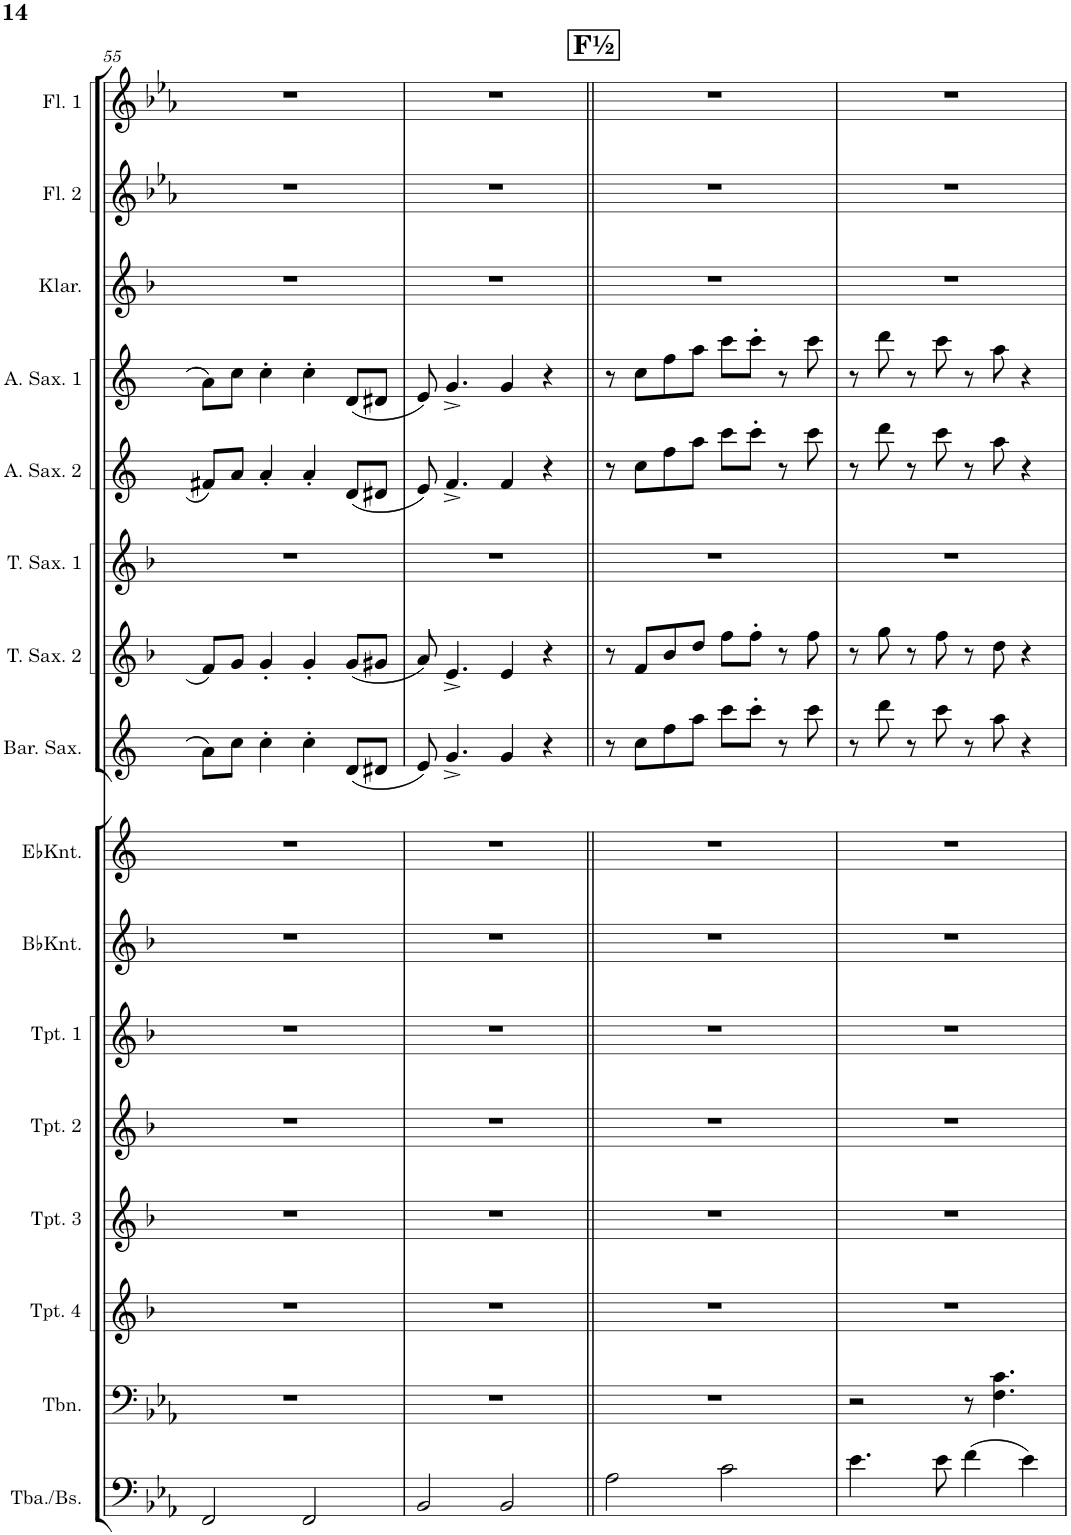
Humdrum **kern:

**kern	**kern	**kern	**kern	**kern	**kern	**kern	**kern	**kern	**kern	**kern	**kern	**kern	**kern	**kern	**kern
*part16	*part15	*part14	*part13	*part12	*part11	*part10	*part9	*part8	*part7	*part6	*part5	*part4	*part3	*part2	*part1
*staff16	*staff15	*staff14	*staff13	*staff12	*staff11	*staff10	*staff9	*staff8	*staff7	*staff6	*staff5	*staff4	*staff3	*staff2	*staff1
*I"Tuba/Elbas	*I"Tromboner	*I"Trumpet 4	*I"Trumpet 3	*I"Trumpet 2	*I"Trumpet 1	*I"Bb Kornett	*I"Eb Kornett	*I"Barytonsax	*I"Tenosax 2	*I"Tenorsax 1	*I"Altsax 2	*I"Altsax 1	*I"Klantinetter	*I"Flöjt 2	*I"Flöjt 1
*I'Tba./Bs.	*I'Tbn.	*I'Tpt. 4	*I'Tpt. 3	*I'Tpt. 2	*I'Tpt. 1	*I'BbKnt.	*I'EbKnt.	*I'Bar. Sax.	*I'T. Sax. 2	*I'T. Sax. 1	*I'A. Sax. 2	*I'A. Sax. 1	*I'Klar.	*I'Fl. 2	*I'Fl. 1
!!LO:PB:g=z
*clefF4	*clefF4	*clefG2	*clefG2	*clefG2	*clefG2	*clefG2	*clefG2	*clefG2	*clefG2	*clefG2	*clefG2	*clefG2	*clefG2	*clefG2	*clefG2
*	*	*Trd1c2	*Trd1c2	*Trd1c2	*Trd1c2	*Trd1c2	*Trd-2c-3	*Trd12c21	*Trd8c14	*Trd8c14	*Trd5c9	*Trd5c9	*Trd1c2	*	*
*k[b-e-a-]	*k[b-e-a-]	*k[b-]	*k[b-]	*k[b-]	*k[b-]	*k[b-]	*k[]	*k[]	*k[b-]	*k[b-]	*k[]	*k[]	*k[b-]	*k[b-e-a-]	*k[b-e-a-]
*M2/2	*M2/2	*M2/2	*M2/2	*M2/2	*M2/2	*M2/2	*M2/2	*M2/2	*M2/2	*M2/2	*M2/2	*M2/2	*M2/2	*M2/2	*M2/2
*met(c|)	*met(c|)	*met(c|)	*met(c|)	*met(c|)	*met(c|)	*met(c|)	*met(c|)	*met(c|)	*met(c|)	*met(c|)	*met(c|)	*met(c|)	*met(c|)	*met(c|)	*met(c|)
=55	=55	=55	=55	=55	=55	=55	=55	=55	=55	=55	=55	=55	=55	=55	=55
2FF/	1r	1r	1r	1r	1r	1r	1r	8a\L	8f/L	1r	8f#X/L	8a\L	1r	1r	1r
.	.	.	.	.	.	.	.	8cc\J	8g/J	.	8a/J	8cc\J	.	.	.
.	.	.	.	.	.	.	.	4cc'\	4g'/	.	4a'/	4cc'\	.	.	.
2FF/	.	.	.	.	.	.	.	4cc'\	4g'/	.	4a'/	4cc'\	.	.	.
.	.	.	.	.	.	.	.	(8d/L	(8g/L	.	(8d/L	(8d/L	.	.	.
.	.	.	.	.	.	.	.	8d#X/J	8g#X/J	.	8d#X/J	8d#X/J	.	.	.
=56	=56	=56	=56	=56	=56	=56	=56	=56	=56	=56	=56	=56	=56	=56	=56
2BB-/	1r	1r	1r	1r	1r	1r	1r	8e/)	8a/)	1r	8e/)	8e/)	1r	1r	1r
.	.	.	.	.	.	.	.	4.g^/	4.e^/	.	4.f^/	4.g^/	.	.	.
2BB-/	.	.	.	.	.	.	.	4g/	4e/	.	4f/	4g/	.	.	.
.	.	.	.	.	.	.	.	4r	4r	.	4r	4r	.	.	.
!!LO:REH:place=s1:a:B:cj:fs=14:t=F½
=57||	=57||	=57||	=57||	=57||	=57||	=57||	=57||	=57||	=57||	=57||	=57||	=57||	=57||	=57||	=57||
2A-\	1r	1r	1r	1r	1r	1r	1r	8r	8r	1r	8r	8r	1r	1r	1r
.	.	.	.	.	.	.	.	8cc\L	8f/L	.	8cc\L	8cc\L	.	.	.
.	.	.	.	.	.	.	.	8ff\	8b-/	.	8ff\	8ff\	.	.	.
.	.	.	.	.	.	.	.	8aa\J	8dd/J	.	8aa\J	8aa\J	.	.	.
2c\	.	.	.	.	.	.	.	8ccc\L	8ff\L	.	8ccc\L	8ccc\L	.	.	.
.	.	.	.	.	.	.	.	8ccc'\J	8ff'\J	.	8ccc'\J	8ccc'\J	.	.	.
.	.	.	.	.	.	.	.	8r	8r	.	8r	8r	.	.	.
.	.	.	.	.	.	.	.	8ccc\	8ff\	.	8ccc\	8ccc\	.	.	.
=58	=58	=58	=58	=58	=58	=58	=58	=58	=58	=58	=58	=58	=58	=58	=58
4.e-\	2r	1r	1r	1r	1r	1r	1r	8r	8r	1r	8r	8r	1r	1r	1r
.	.	.	.	.	.	.	.	8ddd\	8gg\	.	8ddd\	8ddd\	.	.	.
.	.	.	.	.	.	.	.	8r	8r	.	8r	8r	.	.	.
8e-\	.	.	.	.	.	.	.	8ccc\	8ff\	.	8ccc\	8ccc\	.	.	.
(4f\	8r	.	.	.	.	.	.	8r	8r	.	8r	8r	.	.	.
.	4.F\ 4.c\	.	.	.	.	.	.	8aa\	8dd\	.	8aa\	8aa\	.	.	.
4e-\)	.	.	.	.	.	.	.	4r	4r	.	4r	4r	.	.	.
=	=	=	=	=	=	=	=	=	=	=	=	=	=	=	=
*-	*-	*-	*-	*-	*-	*-	*-	*-	*-	*-	*-	*-	*-	*-	*-
